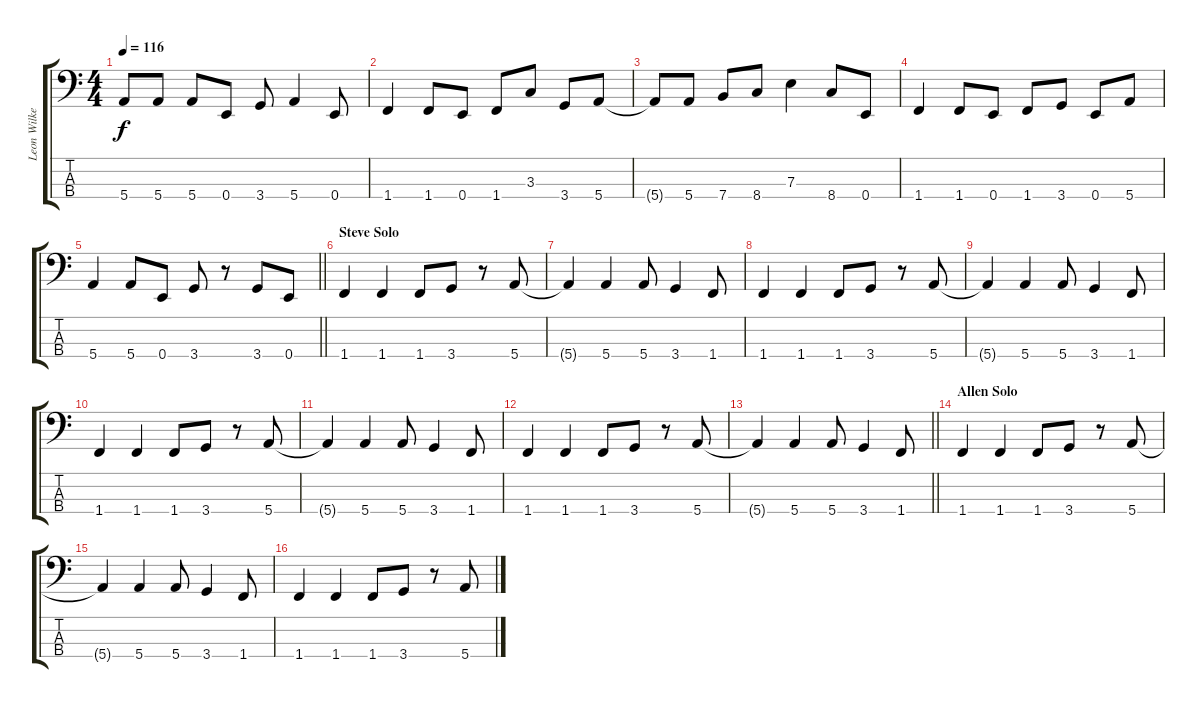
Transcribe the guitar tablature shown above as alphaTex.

\track ("Leon Wilkeson - Bass Guitar" "Leon Wilke") {instrument electricbasspick}
\staff {score tabs}
\tuning (G2 D2 A1 E1) {hide}
\ts (4 4)
\tempo 116
\clef f4
\ks c
5.4{t}.8{dy f} 5.4.8 5.4.8 0.4.8 3.4.8 5.4.4 0.4.8 |
1.4.4 1.4.8 0.4.8 1.4.8 3.3.8 3.4.8 5.4.8 |
5.4{t}.8 5.4.8 7.4.8 8.4.8 7.3.4 8.4.8 0.4.8 |
1.4.4 1.4.8 0.4.8 1.4.8 3.4.8 0.4.8 5.4.8 |
\barLineRight lightlight
5.4.4 5.4.8 0.4.8 3.4.8 r.8 3.4.8 0.4.8 |
\section ("" "Steve Solo")
1.4.4 1.4.4 1.4.8 3.4.8 r.8 5.4.8 |
5.4{t}.4 5.4.4 5.4.8 3.4.4 1.4.8 |
1.4.4 1.4.4 1.4.8 3.4.8 r.8 5.4.8 |
5.4{t}.4 5.4.4 5.4.8 3.4.4 1.4.8 |
1.4.4 1.4.4 1.4.8 3.4.8 r.8 5.4.8 |
5.4{t}.4 5.4.4 5.4.8 3.4.4 1.4.8 |
1.4.4 1.4.4 1.4.8 3.4.8 r.8 5.4.8 |
\barLineRight lightlight
5.4{t}.4 5.4.4 5.4.8 3.4.4 1.4.8 |
\section ("" "Allen Solo")
1.4.4 1.4.4 1.4.8 3.4.8 r.8 5.4.8 |
5.4{t}.4 5.4.4 5.4.8 3.4.4 1.4.8 |
1.4.4 1.4.4 1.4.8 3.4.8 r.8 5.4.8
